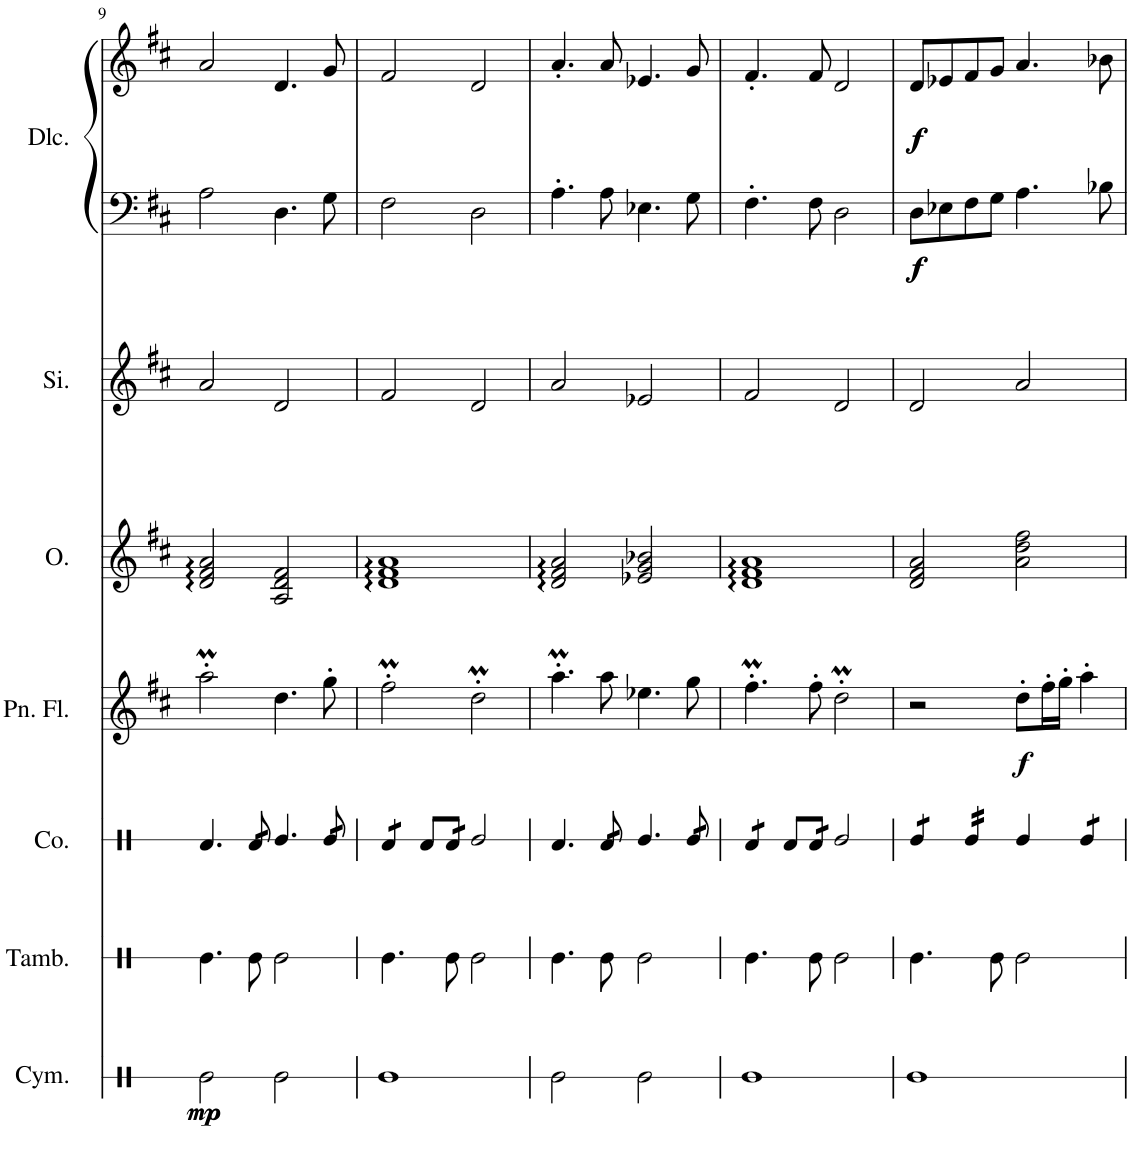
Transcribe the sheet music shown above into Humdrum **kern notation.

**kern	**dynam	**kern	**kern	**kern	**dynam	**kern	**kern	**kern	**kern	**dynam
*part7	*part7	*part6	*part5	*part4	*part4	*part3	*part2	*part1	*part1	*part1
*staff8	*staff8	*staff7	*staff6	*staff5	*staff5	*staff4	*staff3	*staff2	*staff1	*staff1/2
*I"Cymbals	*	*I"Tambourine	*I"Congas	*I"Pan Flute	*	*I"Oud	*I"Sitar	*I"Dulcimer	*	*
*I'Cym.	*	*I'Tamb.	*I'Co.	*I'Pn. Fl.	*	*I'O.	*I'Si.	*I'Dlc.	*	*
!!LO:PB:g=z
*clefX	*	*clefX	*clefX	*clefG2	*	*clefG2	*clefG2	*clefF4	*clefG2	*
*	*	*	*	*	*	*Trd7c12	*	*	*	*
*k[]	*	*k[]	*k[]	*k[f#c#]	*	*k[f#c#]	*k[f#c#]	*k[f#c#]	*k[f#c#]	*
*M4/4	*	*M4/4	*M4/4	*M4/4	*	*M4/4	*M4/4	*M4/4	*M4/4	*
=9	=9	=9	=9	=9	=9	=9	=9	=9	=9	=9
!	!LO:DY:b	!	!	!	!	!	!	!	!	!
!	!LO:DY:n=1:b	!	!	!	!	!	!	!	!	!
2Re\	mp mp	4.Re\	4.Rd/	2aaM'\	.	2d/ 2f#/ 2a/	2a/	2A\	2a/	.
*	*	*	*tremolo	*	*	*	*	*	*	*
.	.	8Re\	16Rd/	.	.	.	.	.	.	.
.	.	.	16Rd/	.	.	.	.	.	.	.
*	*	*	*Xtremolo	*	*	*	*	*	*	*
2Re\	.	2Re\	4.Re/	4.dd\	.	2A/ 2d/ 2f#/	2d/	4.D\	4.d/	.
*	*	*	*tremolo	*	*	*	*	*	*	*
.	.	.	16Re/	8gg'\	.	.	.	8G\	8g/	.
.	.	.	16Re/	.	.	.	.	.	.	.
=10	=10	=10	=10	=10	=10	=10	=10	=10	=10	=10
1Re	.	4.Re\	8Rd/L	2ff#m'\	.	1d 1f# 1a	2f#/	2F#\	2f#/	.
.	.	.	8Rd/J	.	.	.	.	.	.	.
*	*	*	*Xtremolo	*	*	*	*	*	*	*
.	.	.	8Rd/L	.	.	.	.	.	.	.
*	*	*	*tremolo	*	*	*	*	*	*	*
.	.	8Re\	16Rd/	.	.	.	.	.	.	.
.	.	.	16Rd/JJ	.	.	.	.	.	.	.
*	*	*	*Xtremolo	*	*	*	*	*	*	*
.	.	2Re\	2Re/	2ddM'\	.	.	2d/	2D\	2d/	.
=11	=11	=11	=11	=11	=11	=11	=11	=11	=11	=11
2Re\	.	4.Re\	4.Rd/	4.aaM'\	.	2d/ 2f#/ 2a/	2a/	4.A'\	4.a'/	.
*	*	*	*tremolo	*	*	*	*	*	*	*
.	.	8Re\	16Rd/	8aa\	.	.	.	8A\	8a/	.
.	.	.	16Rd/	.	.	.	.	.	.	.
*	*	*	*Xtremolo	*	*	*	*	*	*	*
2Re\	.	2Re\	4.Re/	4.ee-X\	.	2e-X/ 2g/ 2b-X/	2e-X/	4.E-X\	4.e-X/	.
*	*	*	*tremolo	*	*	*	*	*	*	*
.	.	.	16Re/	8gg\	.	.	.	8G\	8g/	.
.	.	.	16Re/	.	.	.	.	.	.	.
=12	=12	=12	=12	=12	=12	=12	=12	=12	=12	=12
1Re	.	4.Re\	8Rd/L	4.ff#m'\	.	1d 1f# 1a	2f#/	4.F#'\	4.f#'/	.
.	.	.	8Rd/J	.	.	.	.	.	.	.
*	*	*	*Xtremolo	*	*	*	*	*	*	*
.	.	.	8Rd/L	.	.	.	.	.	.	.
*	*	*	*tremolo	*	*	*	*	*	*	*
.	.	8Re\	16Rd/	8ff#'\	.	.	.	8F#\	8f#/	.
.	.	.	16Rd/JJ	.	.	.	.	.	.	.
*	*	*	*Xtremolo	*	*	*	*	*	*	*
.	.	2Re\	2Re/	2ddM'\	.	.	2d/	2D\	2d/	.
=13	=13	=13	=13	=13	=13	=13	=13	=13	=13	=13
!	!	!	!	!	!	!	!	!	!	!LO:DY:b=2
!	!	!	!	!	!	!	!	!	!	!LO:DY:n=1:b=2
!	!	!	!	!	!	!	!	!	!	!LO:DY:n=2:b
!	!	!	!	!	!	!	!	!	!	!LO:DY:n=3:b
*	*	*	*tremolo	*	*	*	*	*	*	*
1Re	.	4.Re\	8Re/L	2r	.	2d/ 2f#/ 2a/	2d/	8D\L	8d/L	f f f f
.	.	.	8Re/J	.	.	.	.	8E-X\	8e-X/	.
.	.	.	16Re/LL	.	.	.	.	8F#\	8f#/	.
.	.	.	16Re/	.	.	.	.	.	.	.
.	.	8Re\	16Re/	.	.	.	.	8G\J	8g/J	.
.	.	.	16Re/JJ	.	.	.	.	.	.	.
*	*	*	*Xtremolo	*	*	*	*	*	*	*
!	!	!	!	!	!LO:DY:b	!	!	!	!	!
.	.	2Re\	4Re/	8dd'\L	f	2a\ 2dd\ 2ff#\	2a/	4.A\	4.a/	.
.	.	.	.	16ff#'\L	.	.	.	.	.	.
.	.	.	.	16gg'\JJ	.	.	.	.	.	.
*	*	*	*tremolo	*	*	*	*	*	*	*
.	.	.	8Re/L	4aa'\	.	.	.	.	.	.
.	.	.	8Re/J	.	.	.	.	8B-X\	8b-X\	.
*	*	*	*Xtremolo	*	*	*	*	*	*	*
=	=	=	=	=	=	=	=	=	=	=
*-	*-	*-	*-	*-	*-	*-	*-	*-	*-	*-
